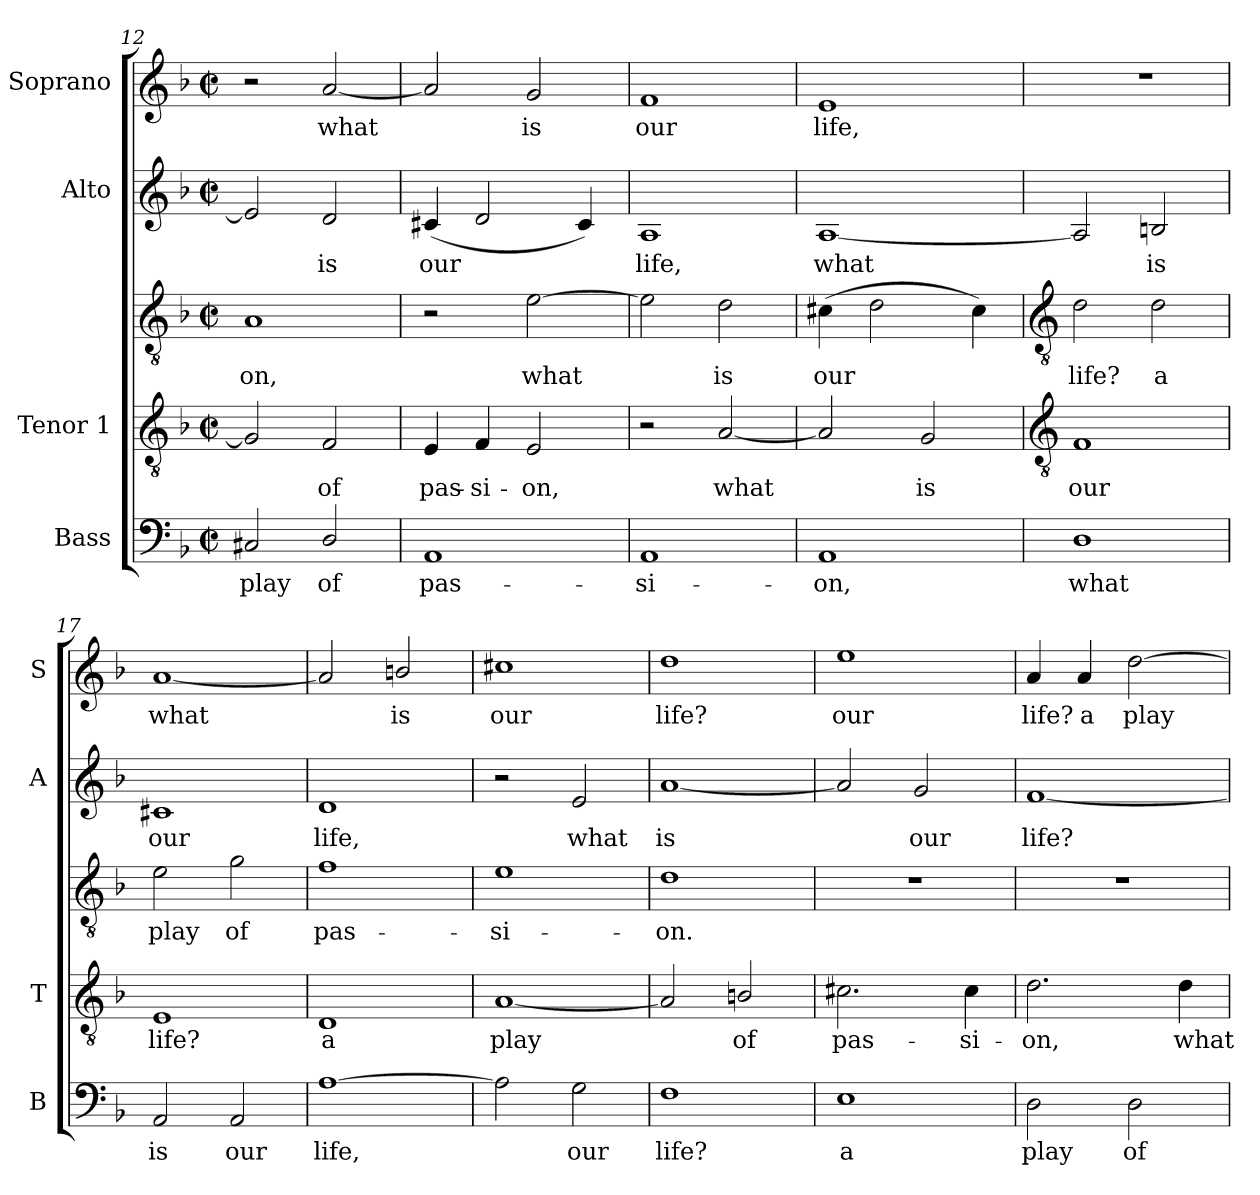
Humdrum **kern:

**kern	**text	**kern	**text	**kern	**text	**kern	**text	**kern	**text
*part4	*part4	*part3	*part3	*part3	*part3	*part2	*part2	*part1	*part1
*staff5	*staff5	*staff4	*staff4	*staff3	*staff3	*staff2	*staff2	*staff1	*staff1
*I"Bass	*	*I"Tenor 1	*	*	*	*I"Alto	*	*I"Soprano	*
*I'B	*	*I'T	*	*	*	*I'A	*	*I'S	*
*clefF4	*	*clefGv2	*	*clefGv2	*	*clefG2	*	*clefG2	*
*k[b-]	*	*k[b-]	*	*k[b-]	*	*k[b-]	*	*k[b-]	*
*F:	*	*F:	*	*F:	*	*F:	*	*F:	*
*M2/2	*	*M2/2	*	*M2/2	*	*M2/2	*	*M2/2	*
*met(c|)	*	*met(c|)	*	*met(c|)	*	*met(c|)	*	*met(c|)	*
=12	=12	=12	=12	=12	=12	=12	=12	=12	=12
!	!LO:LY:b	!	!	!	!LO:LY:b	!	!	!	!
2C#X	play	2G]	.	1A	on,	2e]	.	2r	.
!	!LO:LY:b	!	!LO:LY:b	!	!	!	!LO:LY:b	!	!LO:LY:b
2D/	of	2F	of	.	.	2d	is	[2a	what
=13	=13	=13	=13	=13	=13	=13	=13	=13	=13
!	!LO:LY:b	!	!LO:LY:b	!	!	!	!LO:LY:b	!	!
1AA	pas-	4E	pas-	2r	.	(<4c#X	our	2a]	.
!	!	!	!LO:LY:b	!	!	!	!	!	!
.	.	4F	-si-	.	.	2d	.	.	.
!	!	!	!LO:LY:b	!	!LO:LY:b	!	!	!	!LO:LY:b
.	.	2E	-on,	[2e	what	.	.	2g	is
.	.	.	.	.	.	4c#)	.	.	.
=14	=14	=14	=14	=14	=14	=14	=14	=14	=14
!	!LO:LY:b	!	!	!	!	!	!LO:LY:b	!	!LO:LY:b
1AA	-si-	2r	.	2e]	.	1A	life,	1f	our
!	!	!	!LO:LY:b	!	!LO:LY:b	!	!	!	!
.	.	[2A	what	2d	is	.	.	.	.
=15	=15	=15	=15	=15	=15	=15	=15	=15	=15
!	!LO:LY:b	!	!	!	!LO:LY:b	!	!LO:LY:b	!	!LO:LY:b
1AA	-on,	2A]	.	(>4c#X	our	[1A	what	1e	life,
.	.	.	.	2d	.	.	.	.	.
!	!	!	!LO:LY:b	!	!	!	!	!	!
.	.	2G	is	.	.	.	.	.	.
.	.	.	.	4c#)	.	.	.	.	.
!!LO:LB:g=z
=16	=16	=16	=16	=16	=16	=16	=16	=16	=16
*	*	*clefGv2	*	*clefGv2	*	*	*	*	*
!	!LO:LY:b	!	!LO:LY:b	!	!LO:LY:b	!	!	!	!
1D	what	1F	our	2d	life?	2A]	.	1r	.
!	!	!	!	!	!LO:LY:b	!	!LO:LY:b	!	!
.	.	.	.	2d	a	2Bn	is	.	.
=17	=17	=17	=17	=17	=17	=17	=17	=17	=17
!	!LO:LY:b	!	!LO:LY:b	!	!LO:LY:b	!	!LO:LY:b	!	!LO:LY:b
2AA	is	1E	life?	2e	play	1c#X	our	[1a	what
!	!LO:LY:b	!	!	!	!LO:LY:b	!	!	!	!
2AA	our	.	.	2g	of	.	.	.	.
=18	=18	=18	=18	=18	=18	=18	=18	=18	=18
!	!LO:LY:b	!	!LO:LY:b	!	!LO:LY:b	!	!LO:LY:b	!	!
[1A	life,	1D	-a	1f	pas-	1d	life,	2a]	.
!	!	!	!	!	!	!	!	!	!LO:LY:b
.	.	.	.	.	.	.	.	2bn/	is
=19	=19	=19	=19	=19	=19	=19	=19	=19	=19
!	!	!	!LO:LY:b	!	!LO:LY:b	!	!	!	!LO:LY:b
2A]	.	[1A	-play	1e	si-	2r	.	1cc#X	our
!	!LO:LY:b	!	!	!	!	!	!LO:LY:b	!	!
2G	our	.	.	.	.	2e	what	.	.
=20	=20	=20	=20	=20	=20	=20	=20	=20	=20
!	!LO:LY:b	!	!	!	!LO:LY:b	!	!LO:LY:b	!	!LO:LY:b
1F	life?	2A]	.	1d	on.	[1a	is	1dd	life?
!	!	!	!LO:LY:b	!	!	!	!	!	!
.	.	2Bn/	of	.	.	.	.	.	.
=21	=21	=21	=21	=21	=21	=21	=21	=21	=21
!	!LO:LY:b	!	!LO:LY:b	!	!	!	!	!	!LO:LY:b
1E	a	2.c#X	pas-	1r	.	2a]	.	1ee	our
!	!	!	!	!	!	!	!LO:LY:b	!	!
.	.	.	.	.	.	2g	our	.	.
!	!	!	!LO:LY:b	!	!	!	!	!	!
.	.	4c#	-si-	.	.	.	.	.	.
=22	=22	=22	=22	=22	=22	=22	=22	=22	=22
!	!LO:LY:b	!	!LO:LY:b	!	!	!	!LO:LY:b	!	!LO:LY:b
2D	play	2.d\	-on,	1r	.	[1f	life?	4a	life?
!	!	!	!	!	!	!	!	!	!LO:LY:b
.	.	.	.	.	.	.	.	4a	a
!	!LO:LY:b	!	!	!	!	!	!	!	!LO:LY:b
2D	of	.	.	.	.	.	.	[2dd	play
!	!	!	!LO:LY:b	!	!	!	!	!	!
.	.	4d\	what	.	.	.	.	.	.
=	=	=	=	=	=	=	=	=	=
*-	*-	*-	*-	*-	*-	*-	*-	*-	*-
